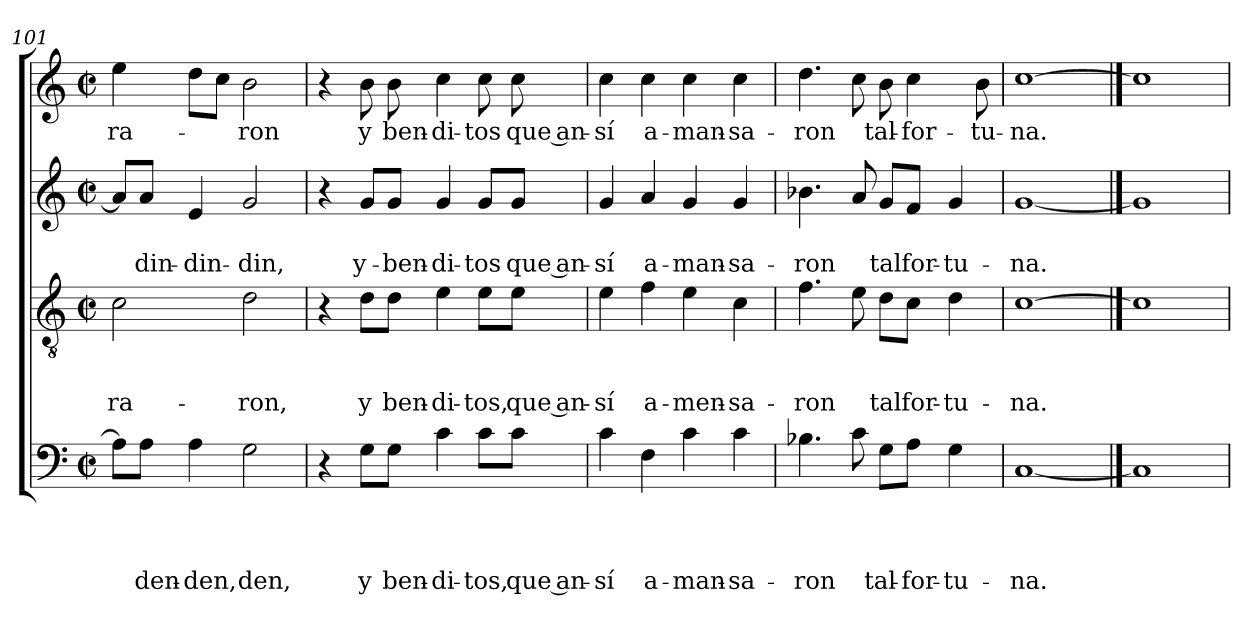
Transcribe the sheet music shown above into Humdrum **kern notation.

**kern	**text	**text	**text	**text	**kern	**text	**text	**text	**kern	**text	**text	**kern	**text
*part4	*part4	*part4	*part4	*part4	*part3	*part3	*part3	*part3	*part2	*part2	*part2	*part1	*part1
*staff4	*staff4	*staff4	*staff4	*staff4	*staff3	*staff3	*staff3	*staff3	*staff2	*staff2	*staff2	*staff1	*staff1
!!LO:LB:g=z
*clefF4	*	*	*	*	*clefGv2	*	*	*	*clefG2	*	*	*clefG2	*
*k[]	*	*	*	*	*k[]	*	*	*	*k[]	*	*	*k[]	*
*C:	*	*	*	*	*C:	*	*	*	*C:	*	*	*C:	*
*M2/2	*	*	*	*	*M2/2	*	*	*	*M2/2	*	*	*M2/2	*
*met(c|)	*	*	*	*	*met(c|)	*	*	*	*met(c|)	*	*	*met(c|)	*
=101	=101	=101	=101	=101	=101	=101	=101	=101	=101	=101	=101	=101	=101
!	!	!	!	!	!	!	!	!LO:LY:b	!	!	!	!	!LO:LY:b
8A\L]	.	.	.	.	2c\	.	.	-ra-	8a/L]	.	.	4ee\	-ra-
!	!	!	!	!LO:LY:b	!	!	!	!	!	!	!LO:LY:b	!	!
8A\J	.	.	.	den-	.	.	.	.	8a/J	.	-din-	.	.
!	!	!	!	!LO:LY:b	!	!	!	!	!	!	!LO:LY:b	!	!
4A\	.	.	.	-den,	.	.	.	.	4e/	.	-din-	8dd\L	.
.	.	.	.	.	.	.	.	.	.	.	.	8cc\J	.
!	!	!	!	!LO:LY:b	!	!	!	!LO:LY:b	!	!	!LO:LY:b	!	!LO:LY:b
2G\	.	.	.	den,	2d\	.	.	-ron,	2g/	.	-din,	2b\	-ron
=102	=102	=102	=102	=102	=102	=102	=102	=102	=102	=102	=102	=102	=102
4r	.	.	.	.	4r	.	.	.	4r	.	.	4r	.
!	!	!	!	!LO:LY:b	!	!	!	!LO:LY:b	!	!	!LO:LY:b	!	!LO:LY:b
8G\L	.	.	.	y	8d\L	.	.	y	8g/L	.	y-	8b\	y
!	!	!	!	!LO:LY:b	!	!	!	!LO:LY:b	!	!	!LO:LY:b	!	!LO:LY:b
8G\J	.	.	.	ben-	8d\J	.	.	ben-	8g/J	.	-ben-	8b\	ben-
!	!	!	!	!LO:LY:b	!	!	!	!LO:LY:b	!	!	!LO:LY:b	!	!LO:LY:b
4c\	.	.	.	-di-	4e\	.	.	-di-	4g/	.	-di-	4cc\	-di-
!	!	!	!	!LO:LY:b	!	!	!	!LO:LY:b	!	!	!LO:LY:b	!	!LO:LY:b
8c\L	.	.	.	-tos,	8e\L	.	.	-tos,	8g/L	.	-tos	8cc\	-tos
!	!	!	!	!LO:LY:b	!	!	!	!LO:LY:b	!	!	!LO:LY:b	!	!LO:LY:b
8c\J	.	.	.	que an-	8e\J	.	.	que an-	8g/J	.	que an-	8cc\	que an-
=103	=103	=103	=103	=103	=103	=103	=103	=103	=103	=103	=103	=103	=103
!	!	!	!	!LO:LY:b	!	!	!	!LO:LY:b	!	!	!LO:LY:b	!	!LO:LY:b
4c\	.	.	.	-sí	4e\	.	.	-sí	4g/	.	-sí	4cc\	-sí
!	!	!	!	!LO:LY:b	!	!	!	!LO:LY:b	!	!	!LO:LY:b	!	!LO:LY:b
4F\	.	.	.	a-	4f\	.	.	a-	4a/	.	a-	4cc\	a-
!	!	!	!	!LO:LY:b	!	!	!	!LO:LY:b	!	!	!LO:LY:b	!	!LO:LY:b
4c\	.	.	.	-man-	4e\	.	.	-men-	4g/	.	-man-	4cc\	-man-
!	!	!	!	!LO:LY:b	!	!	!	!LO:LY:b	!	!	!LO:LY:b	!	!LO:LY:b
4c\	.	.	.	-sa-	4c\	.	.	-sa-	4g/	.	-sa-	4cc\	-sa-
=104	=104	=104	=104	=104	=104	=104	=104	=104	=104	=104	=104	=104	=104
!	!	!	!	!LO:LY:b	!	!	!	!LO:LY:b	!	!	!LO:LY:b	!	!LO:LY:b
4.B-X\	.	.	.	-ron	4.f\	.	.	-ron	4.b-X\	.	-ron	4.dd\	-ron
8c\	.	.	.	.	8e\	.	.	.	8a/	.	.	8cc\	.
!	!	!	!	!LO:LY:b	!	!	!	!LO:LY:b	!	!	!LO:LY:b	!	!LO:LY:b
8G\L	.	.	.	tal-	8d\L	.	.	tal	8g/L	.	tal	8b\	tal-
!	!	!	!	!LO:LY:b	!	!	!	!LO:LY:b	!	!	!LO:LY:b	!	!LO:LY:b
8A\J	.	.	.	-for-	8c\J	.	.	for-	8f/J	.	for-	4cc\	-for-
!	!	!	!	!LO:LY:b	!	!	!	!LO:LY:b	!	!	!LO:LY:b	!	!
4G\	.	.	.	-tu-	4d\	.	.	-tu-	4g/	.	-tu-	.	.
!	!	!	!	!	!	!	!	!	!	!	!	!	!LO:LY:b
.	.	.	.	.	.	.	.	.	.	.	.	8b\	-tu-
=105	=105	=105	=105	=105	=105	=105	=105	=105	=105	=105	=105	=105	=105
!	!	!	!	!LO:LY:b:rj	!	!	!	!LO:LY:b:rj	!	!	!LO:LY:b:rj	!	!LO:LY:b:rj
[1C	.	.	.	-na.	[1c	.	.	-na.	[1g	.	-na.	[1cc	-na.
==106	==106	==106	==106	==106	==106	==106	==106	==106	==106	==106	==106	==106	==106
1C]	.	.	.	.	1c]	.	.	.	1g]	.	.	1cc]	.
=	=	=	=	=	=	=	=	=	=	=	=	=	=
*-	*-	*-	*-	*-	*-	*-	*-	*-	*-	*-	*-	*-	*-
